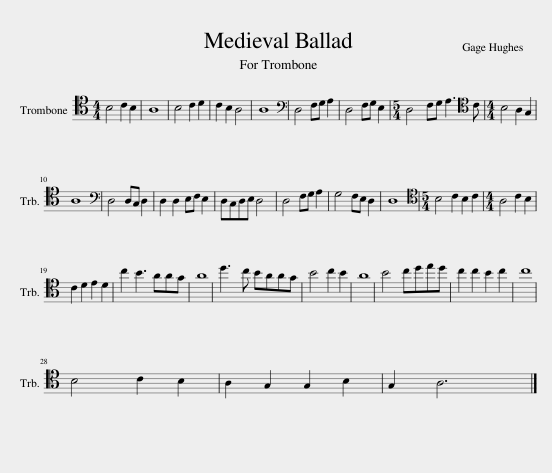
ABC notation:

X:1
L:1/8
M:4/4
I:linebreak $
K:C
V:1 tenor
V:1
 B,4 C2 B,2 | A,8 | B,4 C2 D2 | C2 B,2 A,4 | A,8 | %5
[K:bass] D,4 F,G, A,2 | D,4 F,G, E,2 |[M:5/4] D,4 F,G, A,3[K:tenor] C |[M:4/4] B,4 A,2 G,2 |$ A,8 | %10
[K:bass] D,4 D,C, D,2 | D,2 D,2 E,F, E,2 | D,C,D,E, D,4 | D,4 F,G, A,2 | G,4 F,E, D,2 | %15
 D,8 |[M:5/4][K:tenor] B,4 C2 B,2 C2 |[M:4/4] A,4 C2 B,2 |$ C2 D2 E2 D2 | c2 B3 AAG | %20
 A8 | d3 c BAAG | B4 c2 B2 | A8 | B4 cded | %25
 c2 c2 B2 c2 | c8 |$ B,4 C2 B,2 | A,2 G,2 G,2 B,2 | G,2 A,6 |] %30
